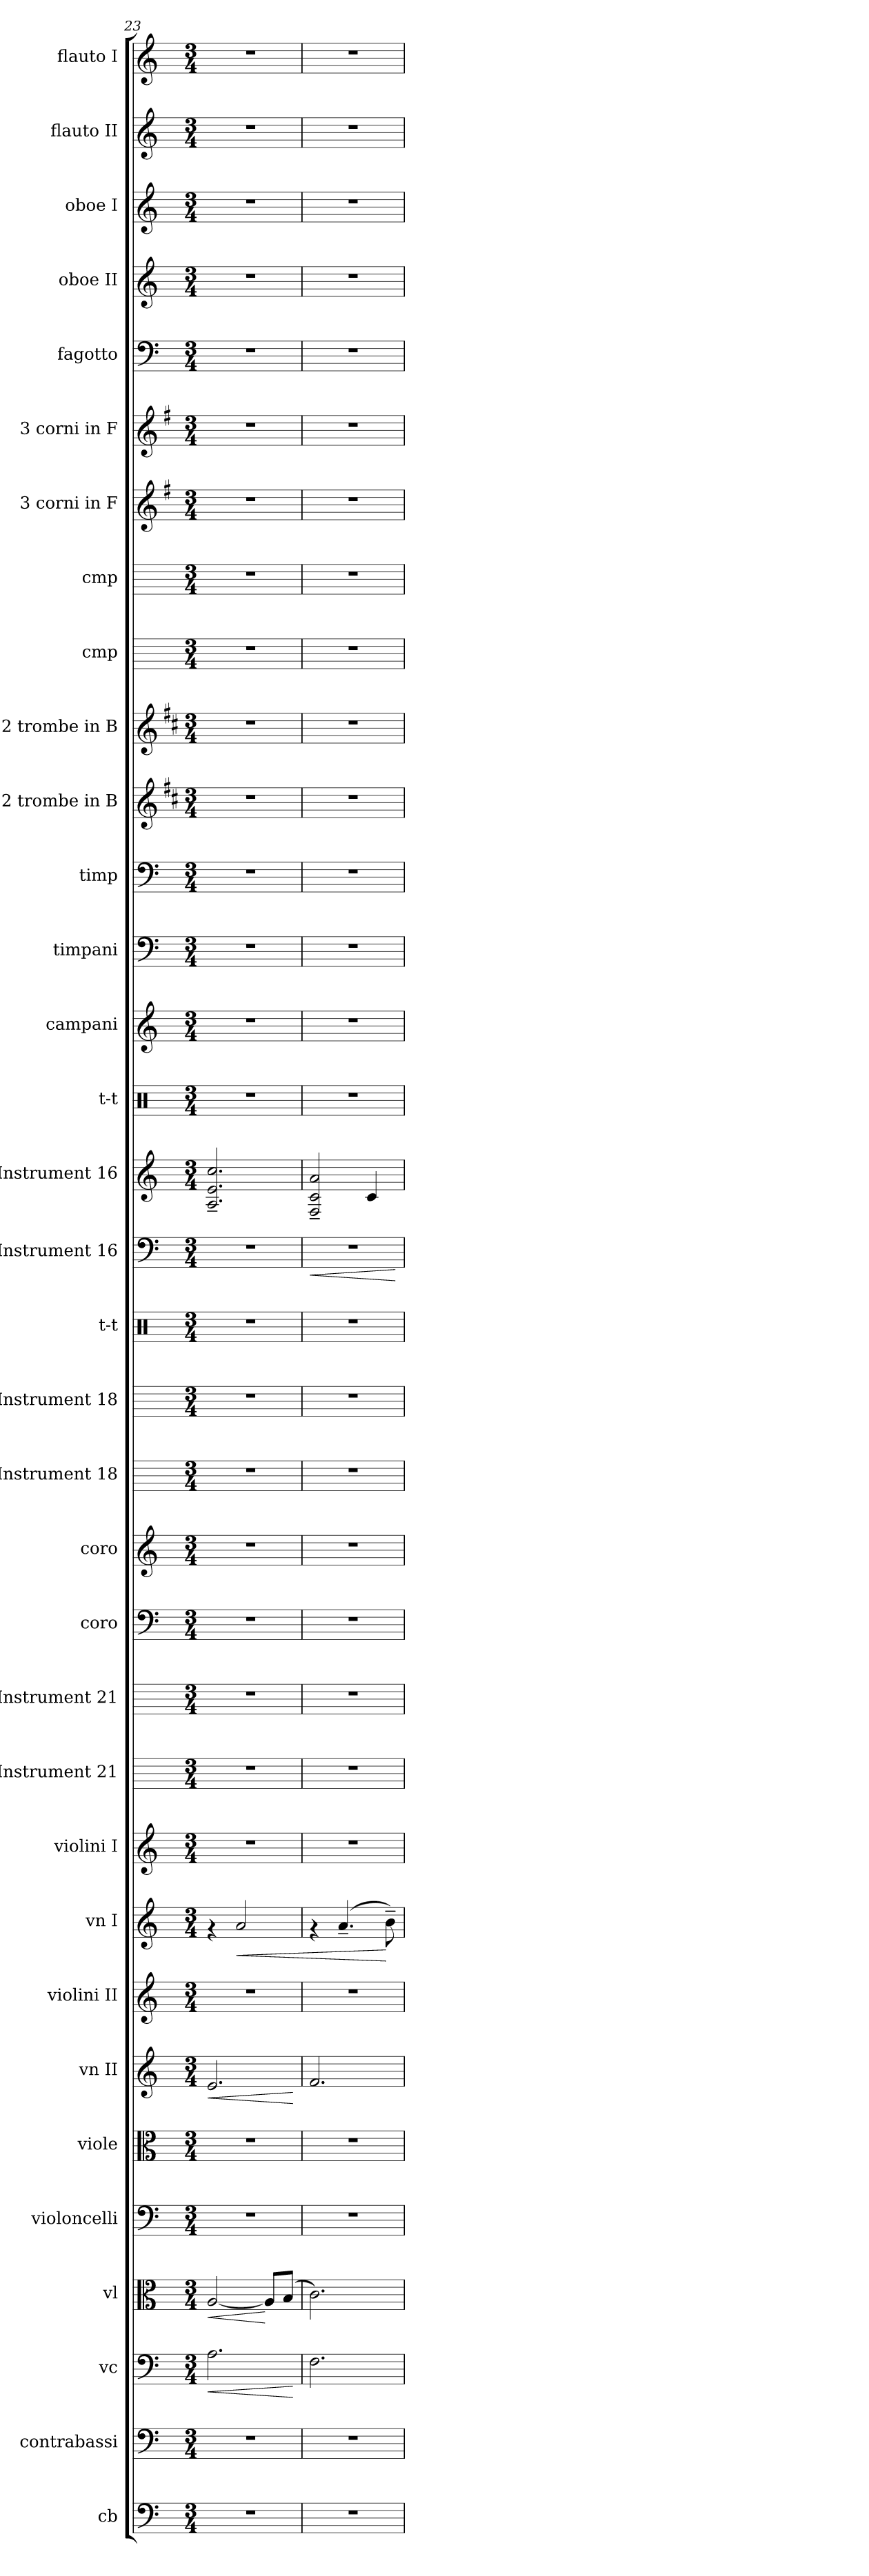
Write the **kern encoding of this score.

**kern	**kern	**kern	**dynam	**kern	**dynam	**kern	**kern	**kern	**dynam	**kern	**kern	**dynam	**kern	**kern	**kern	**kern	**kern	**kern	**kern	**kern	**kern	**dynam	**kern	**text	**kern	**kern	**kern	**kern	**kern	**kern	**kern	**kern	**kern	**kern	**kern	**kern	**kern	**kern	**kern
*part34	*part33	*part32	*part32	*part31	*part31	*part30	*part29	*part28	*part28	*part27	*part26	*part26	*part25	*part24	*part23	*part22	*part21	*part20	*part19	*part18	*part17	*part17	*part16	*part16	*part15	*part14	*part13	*part12	*part11	*part10	*part9	*part8	*part7	*part6	*part5	*part4	*part3	*part2	*part1
*staff34	*staff33	*staff32	*staff32	*staff31	*staff31	*staff30	*staff29	*staff28	*staff28	*staff27	*staff26	*staff26	*staff25	*staff24	*staff23	*staff22	*staff21	*staff20	*staff19	*staff18	*staff17	*staff17	*staff16	*staff16	*staff15	*staff14	*staff13	*staff12	*staff11	*staff10	*staff9	*staff8	*staff7	*staff6	*staff5	*staff4	*staff3	*staff2	*staff1
*I"cb	*I"contrabassi	*I"vc	*	*I"vl	*	*I"violoncelli	*I"viole	*I"vn II	*	*I"violini II	*I"vn I	*	*I"violini I	*I"Instrument 21	*I"Instrument 21	*I"coro	*I"coro	*I"Instrument 18	*I"Instrument 18	*I"t-t	*I"Instrument 16	*	*I"Instrument 16	*	*I"t-t	*I"campani	*I"timpani	*I"timp	*I"2 trombe  in B	*I"2 trombe  in B	*I"cmp	*I"cmp	*I"3 corni  in F	*I"3 corni  in F	*I"fagotto	*I"oboe II	*I"oboe I	*I"flauto II	*I"flauto I
*I'cb	*I'cb	*I'vc	*	*I'vl	*	*I'vc	*I'vl	*I'vn II	*	*I'vn II	*I'vn I	*	*I'vn I	*	*	*	*	*	*	*	*	*	*	*	*I't-t	*I'cmp	*I'timp	*I'timp	*	*	*	*	*	*	*I'fag	*I'ob II	*I'ob I	*I'fl II	*I'fl I
*clefF4	*clefF4	*clefF4	*	*clefC3	*	*clefF4	*clefC3	*clefG2	*	*clefG2	*clefG2	*	*clefG2	*	*	*clefF4	*clefG2	*	*	*clefX	*clefF4	*	*clefG2	*	*clefX	*clefG2	*clefF4	*clefF4	*clefG2	*clefG2	*	*	*clefG2	*clefG2	*clefF4	*clefG2	*clefG2	*clefG2	*clefG2
*	*ITrd7c12	*	*	*	*	*	*	*	*	*	*	*	*	*	*	*	*	*	*	*	*	*	*	*	*	*	*	*	*ITrd1c2	*ITrd1c2	*ITrd-3c-5	*ITrd1c2	*ITrd-3c-5	*ITrd-3c-5	*	*	*	*	*
*k[]	*k[]	*k[]	*	*k[]	*	*k[]	*k[]	*k[]	*	*k[]	*k[]	*	*k[]	*k[]	*k[]	*k[]	*k[]	*k[]	*k[]	*	*k[]	*	*k[]	*	*	*k[]	*k[]	*k[]	*k[]	*k[]	*k[b-]	*k[b-e-]	*k[]	*k[]	*k[]	*k[]	*k[]	*k[]	*k[]
*C:	*C:	*C:	*	*C:	*	*C:	*C:	*C:	*	*C:	*C:	*	*C:	*C:	*C:	*C:	*C:	*C:	*C:	*	*C:	*	*C:	*	*	*C:	*C:	*C:	*C:	*C:	*F:	*B-:	*C:	*C:	*C:	*C:	*C:	*C:	*C:
*M3/4	*M3/4	*M3/4	*	*M3/4	*	*M3/4	*M3/4	*M3/4	*	*M3/4	*M3/4	*	*M3/4	*M3/4	*M3/4	*M3/4	*M3/4	*M3/4	*M3/4	*M3/4	*M3/4	*	*M3/4	*	*M3/4	*M3/4	*M3/4	*M3/4	*M3/4	*M3/4	*M3/4	*M3/4	*M3/4	*M3/4	*M3/4	*M3/4	*M3/4	*M3/4	*M3/4
=23	=23	=23	=23	=23	=23	=23	=23	=23	=23	=23	=23	=23	=23	=23	=23	=23	=23	=23	=23	=23	=23	=23	=23	=23	=23	=23	=23	=23	=23	=23	=23	=23	=23	=23	=23	=23	=23	=23	=23
!	!	!	!LO:HP:b	!	!LO:HP:b	!	!	!	!LO:HP:b	!	!	!	!	!	!	!	!	!	!	!	!	!	!	!LO:LY:b:rj	!	!	!	!	!	!	!	!	!	!	!	!	!	!	!
2.r	2.r	2.A\	<	[<2A/	<	2.r	2.r	2.e/	<	2.r	4rf	.	2.r	2.r	2.r	2.r	2.r	2.r	2.r	2.r	2.r	.	2.e/~> 2.A/~> 2.cc/~>	--	2.r	2.r	2.r	2.r	2.r	2.r	2.r	2.r	2.r	2.r	2.r	2.r	2.r	2.r	2.r
!	!	!	!	!	!	!	!	!	!	!	!	!LO:HP:b	!	!	!	!	!	!	!	!	!	!	!	!	!	!	!	!	!	!	!	!	!	!	!	!	!	!	!
.	.	.	.	.	.	.	.	.	.	.	2a/	<	.	.	.	.	.	.	.	.	.	.	.	.	.	.	.	.	.	.	.	.	.	.	.	.	.	.	.
.	.	.	.	8A/L]	[	.	.	.	.	.	.	.	.	.	.	.	.	.	.	.	.	.	.	.	.	.	.	.	.	.	.	.	.	.	.	.	.	.	.
.	.	.	.	(>8B/J	.	.	.	.	.	.	.	.	.	.	.	.	.	.	.	.	.	.	.	.	.	.	.	.	.	.	.	.	.	.	.	.	.	.	.
.	.	.	[	.	.	.	.	.	[	.	.	.	.	.	.	.	.	.	.	.	.	.	.	.	.	.	.	.	.	.	.	.	.	.	.	.	.	.	.
=24	=24	=24	=24	=24	=24	=24	=24	=24	=24	=24	=24	=24	=24	=24	=24	=24	=24	=24	=24	=24	=24	=24	=24	=24	=24	=24	=24	=24	=24	=24	=24	=24	=24	=24	=24	=24	=24	=24	=24
!	!	!	!	!	!	!	!	!	!	!	!	!	!	!	!	!	!	!	!	!	!	!LO:HP:b	!	!LO:LY:b:rj	!	!	!	!	!	!	!	!	!	!	!	!	!	!	!
2.r	2.r	2.F\	.	2.c\)	.	2.r	2.r	2.f/	.	2.r	4rf	.	2.r	2.r	2.r	2.r	2.r	2.r	2.r	2.r	2.r	<	2c/~> 2F/~> 2a/~>	--	2.r	2.r	2.r	2.r	2.r	2.r	2.r	2.r	2.r	2.r	2.r	2.r	2.r	2.r	2.r
.	.	.	.	.	.	.	.	.	.	.	(>4.a~</	.	.	.	.	.	.	.	.	.	.	.	.	.	.	.	.	.	.	.	.	.	.	.	.	.	.	.	.
!	!	!	!	!	!	!	!	!	!	!	!	!	!	!	!	!	!	!	!	!	!	!	!	!LO:LY:b:rj	!	!	!	!	!	!	!	!	!	!	!	!	!	!	!
.	.	.	.	.	.	.	.	.	.	.	.	.	.	.	.	.	.	.	.	.	.	.	4c/	--	.	.	.	.	.	.	.	.	.	.	.	.	.	.	.
.	.	.	.	.	.	.	.	.	.	.	8b~>\)	[	.	.	.	.	.	.	.	.	.	.	.	.	.	.	.	.	.	.	.	.	.	.	.	.	.	.	.
.	.	.	.	.	.	.	.	.	.	.	.	.	.	.	.	.	.	.	.	.	.	[	.	.	.	.	.	.	.	.	.	.	.	.	.	.	.	.	.
=!	=!	=!	=!	=!	=!	=!	=!	=!	=!	=!	=!	=!	=!	=!	=!	=!	=!	=!	=!	=!	=!	=!	=!	=!	=!	=!	=!	=!	=!	=!	=!	=!	=!	=!	=!	=!	=!	=!	=!
*-	*-	*-	*-	*-	*-	*-	*-	*-	*-	*-	*-	*-	*-	*-	*-	*-	*-	*-	*-	*-	*-	*-	*-	*-	*-	*-	*-	*-	*-	*-	*-	*-	*-	*-	*-	*-	*-	*-	*-
